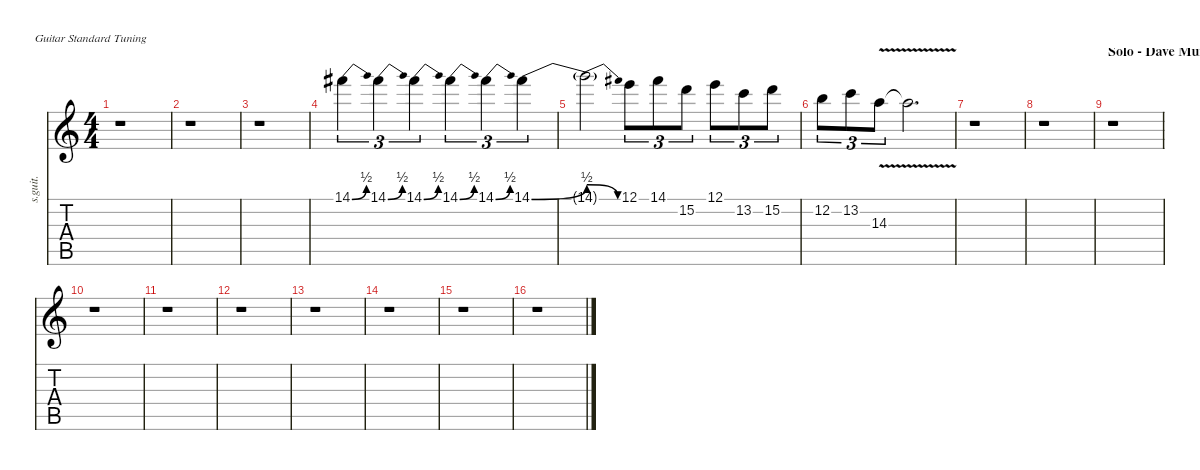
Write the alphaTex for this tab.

\defaultSystemsLayout 4
\hideDynamics
\bracketExtendMode nobrackets
\track ("Guitar Solo Overdub" "s.guit.") {instrument distortionguitar}
\staff {score tabs}
\tuning (E4 B3 G3 D3 A2 E2)
\ts (4 4)
\tempo (162 hide)
\clef g2
\ks c
r.1{dy f} |
r.1 |
r.1 |
14.1{be (bend 0 0 60 2) acc #}.4{tu (3 2)} 14.1{be (bend 0 0 60 2) acc #}.4{tu (3 2)} 14.1{be (bend 0 0 60 2) acc #}.4{tu (3 2)} 14.1{be (bend 0 0 60 2) acc #}.4{tu (3 2)} 14.1{be (bend 0 0 60 2) acc #}.4{tu (3 2)} 14.1{be (bend 0 0 60 2) acc #}.4{tu (3 2)} |
14.1{be (release 0 2 30 0) t}.2 12.1.8{tu (3 2)} 14.1{acc #}.8{tu (3 2)} 15.2.8{tu (3 2)} 12.1.8{tu (3 2)} 13.2.8{tu (3 2)} 15.2.8{tu (3 2)} |
12.2.8{tu (3 2)} 13.2.8{tu (3 2)} 14.3{v}.8{tu (3 2)} 14.3{v t}.2{d} |
r.1 |
r.1 |
\section ("" "Solo - Dave Murray")
r.1 |
r.1 |
r.1 |
r.1 |
r.1 |
r.1 |
r.1 |
r.1
